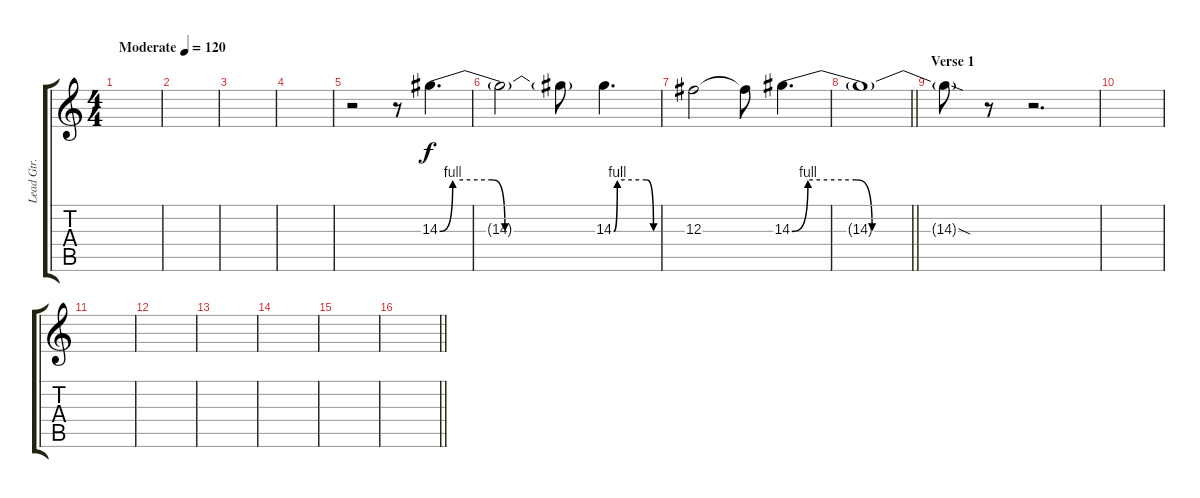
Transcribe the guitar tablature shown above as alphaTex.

\track ("Lead Gtr." "Lead Gtr.") {instrument distortionguitar}
\staff {score tabs}
\tuning (Eb4 Bb3 Gb3 Db3 Ab2 Eb2) {hide}
\ts (4 4)
\tempo (120 "Moderate")
\clef g2
\ks c
|
|
|
|
r.2 r.8 14.3{be (custom 0 0 5 4 20 4 25 0 60 0)}.4{d} |
14.3{t}.2 14.3{t}.8 14.3{be (custom 0 0 5 4 45 4 55 0 60 0)}.4{d} |
12.3.2 12.3{t}.8 14.3{be (custom 0 0 5 4 20 4 25 0 60 0)}.4{d} |
\barLineRight lightlight
14.3{t}.1 |
\section ("" "Verse 1")
14.3{sod t}.8 r.8 r.2{d} |
|
|
|
|
|
|
\barLineRight lightlight
